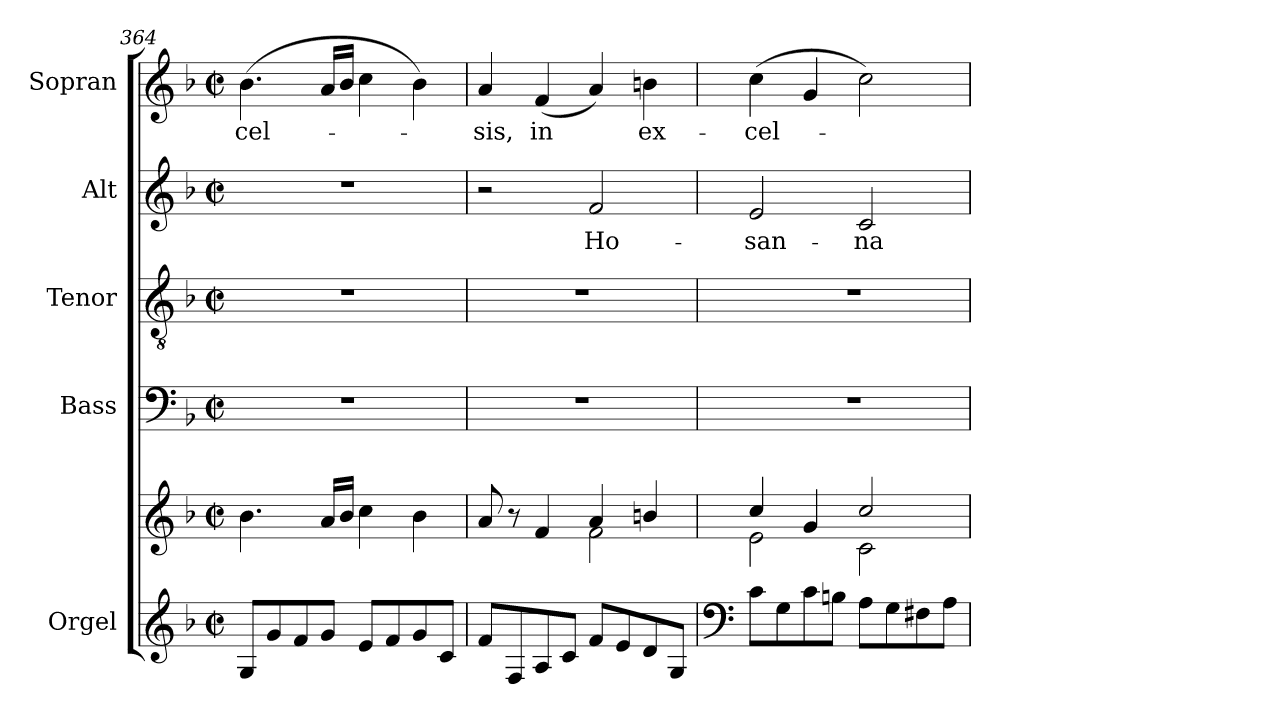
**kern	**kern	**kern	**kern	**kern	**text	**kern	**text
*part5	*part5	*part4	*part3	*part2	*part2	*part1	*part1
*staff6	*staff5	*staff4	*staff3	*staff2	*staff2	*staff1	*staff1
*I"Orgel	*	*I"Bass	*I"Tenor	*I"Alt	*	*I"Sopran	*
*I'Org.	*	*I'B.	*I'T.	*I'A.	*	*I'S.	*
*clefG2	*clefG2	*clefF4	*clefGv2	*clefG2	*	*clefG2	*
*k[b-]	*k[b-]	*k[b-]	*k[b-]	*k[b-]	*	*k[b-]	*
*F:	*F:	*F:	*F:	*F:	*	*F:	*
*M2/2	*M2/2	*M2/2	*M2/2	*M2/2	*	*M2/2	*
*met(c|)	*met(c|)	*met(c|)	*met(c|)	*met(c|)	*	*met(c|)	*
=364	=364	=364	=364	=364	=364	=364	=364
!	!	!	!	!	!	!	!LO:LY:b
8G/L	4.b-\	1r	1r	1r	.	(>4.b-\	-cel-
8g/	.	.	.	.	.	.	.
8f/	.	.	.	.	.	.	.
8g/J	16a/LL	.	.	.	.	16a/LL	.
.	16b-/JJ	.	.	.	.	16b-/JJ	.
8e/L	4cc\	.	.	.	.	4cc\	.
8f/	.	.	.	.	.	.	.
8g/	4b-\	.	.	.	.	4b-\)	.
8c/J	.	.	.	.	.	.	.
=365	=365	=365	=365	=365	=365	=365	=365
*	*^	*	*	*	*	*	*
!	!	!	!	!	!	!	!	!LO:LY:b
8f/L	8a/	2ryy	1r	1r	2r	.	4a/	-sis,
8F/	8r	.	.	.	.	.	.	.
!	!	!	!	!	!	!	!	!LO:LY:b
8A/	4f/	.	.	.	.	.	(<4f/	in
8c/J	.	.	.	.	.	.	.	.
!	!	!	!	!	!	!LO:LY:b	!	!
8f/L	4a/	2f\	.	.	2f/	Ho-	4a/)	.
8e/	.	.	.	.	.	.	.	.
!	!	!	!	!	!	!	!	!LO:LY:b
8d/	4bn/	.	.	.	.	.	4bn\	ex-
8G/J	.	.	.	.	.	.	.	.
=366	=366	=366	=366	=366	=366	=366	=366	=366
*clefF4	*	*	*	*	*	*	*	*
!	!	!	!	!	!	!LO:LY:b	!	!LO:LY:b
8c\L	4cc/	2e\	1r	1r	2e/	-san-	(>4cc\	-cel-
8G\	.	.	.	.	.	.	.	.
8c\	4g/	.	.	.	.	.	4g/	.
8Bn\J	.	.	.	.	.	.	.	.
!	!	!	!	!	!	!LO:LY:b	!	!
8A\L	2cc/	2c\	.	.	2c/	-na	2cc\)	.
8G\	.	.	.	.	.	.	.	.
8F#X\	.	.	.	.	.	.	.	.
8A\J	.	.	.	.	.	.	.	.
*	*v	*v	*	*	*	*	*	*
=	=	=	=	=	=	=	=
*-	*-	*-	*-	*-	*-	*-	*-
